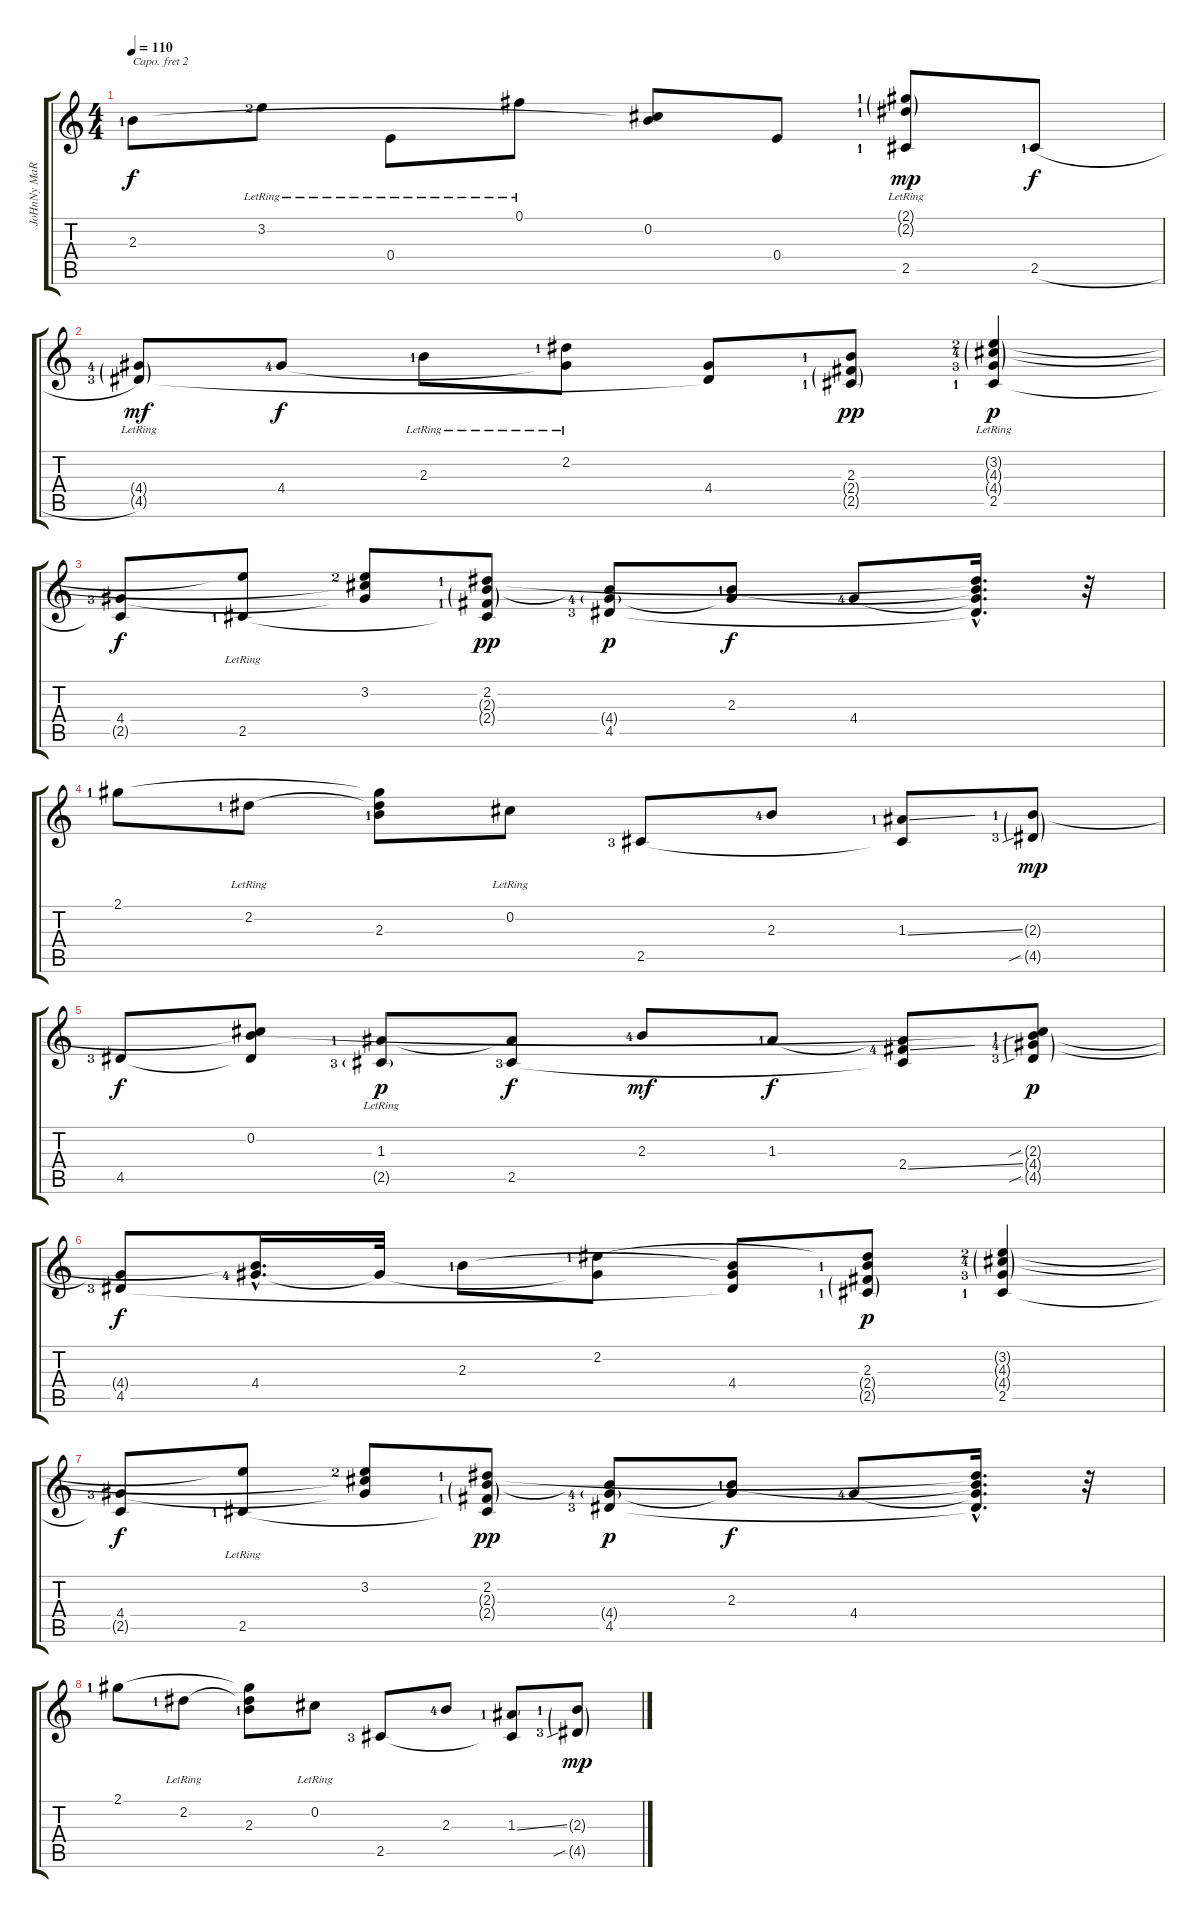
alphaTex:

\track ("JoHnNy MaRr" "JoHnNy MaR") {instrument electricguitarclean}
\staff {score tabs}
\capo 2
\tuning (E4 B3 G3 D3 A2 E2) {hide}
\ts (4 4)
\tempo 110
\clef g2
\ks c
2.3{lf 2}.8{dy f} 3.2{lr lf 3}.8 0.4{lr}.8 0.1{lr}.8 (0.2 2.3{t}).8 0.4.8 (2.1{g lr lf 2} 2.2{g lr lf 2} 2.5{lf 2}).8{dy mp} 2.5{h lf 2}.8{dy f} |
(4.4{g lr lf 5} 4.5{g lr lf 4}).8{dy mf} 4.4{lf 5}.8{dy f} 2.3{lr lf 2}.8 (2.2{lr lf 2} 4.4{t}).8 (4.4 4.5{t}).8 (2.3{lf 2} 2.4{g} 2.5{g lf 2}).8{dy pp} (3.2{g lr lf 3} 4.3{g lr lf 5} 4.4{g lf 4} 2.5{lr lf 2}).4{dy p} |
(4.4{lf 4} 2.5{t}).8{dy f} (3.2{t} 2.5{lr lf 2}).8 (3.2{lf 3} 4.3{t} 4.4{t}).8 (2.2{lf 2} 2.3{g} 2.4{g lf 2} 2.5{t}).8{dy pp} (2.3{t} 4.4{g lf 5} 4.5{lf 4}).8{dy p volume 14} (2.3{lf 2} 4.4{t}).8{dy f volume 15} 4.4{lf 5}.8{volume 14} (2.2{hac t} 2.3{hac t} 4.4{hac t} 4.5{hac t}).16{d} r.32 |
2.1{lf 2}.8{volume 16} 2.2{lr lf 2}.8{volume 15} (2.1{t} 2.2{t} 2.3{lf 2}).8 0.2{lr}.8 2.5{lf 4}.8 2.3{lf 5}.8 (1.3{ss lf 2} 2.5{t}).8 (2.3{g lf 2} 4.5{sib g lf 4}).8{dy mp volume 14} |
4.5{lf 4}.8{dy f volume 16} (0.2 2.3{t} 4.5{t}).8 (1.3{lr lf 2} 2.5{g lr lf 4}).8{dy p} (1.3{t} 2.5{lf 4}).8{dy f volume 16} 2.3{lf 5}.8{dy mf volume 16} 1.3{lf 2}.8{dy f} (1.3{t} 2.4{ss lf 5} 2.5{t}).8{volume 15} (0.2{t} 2.3{sib g lf 2} 4.4{g lf 5} 4.5{sib g lf 4}).8{dy p volume 14} |
(4.4{t} 4.5{lf 4}).8{dy f volume 16} (2.3{hac t} 4.4{hac lf 5}).16{d} 4.4{t}.32 2.3{lf 2}.8 (2.2{lf 2} 4.4{t}).8 (2.3{t} 4.4 4.5{t}).8 (2.2{t} 2.3{lf 2} 2.4{g} 2.5{g lf 2}).8{dy p} (3.2{g lf 3} 4.3{g lf 5} 4.4{g lf 4} 2.5{lf 2}).4 |
(4.4{lf 4} 2.5{t}).8{dy f} (3.2{t} 2.5{lr lf 2}).8 (3.2{lf 3} 4.3{t} 4.4{t}).8 (2.2{lf 2} 2.3{g} 2.4{g lf 2} 2.5{t}).8{dy pp} (2.3{t} 4.4{g lf 5} 4.5{lf 4}).8{dy p volume 14} (2.3{lf 2} 4.4{t}).8{dy f volume 15} 4.4{lf 5}.8{volume 14} (2.2{hac t} 2.3{hac t} 4.4{hac t} 4.5{hac t}).16{d} r.32 |
2.1{lf 2}.8{volume 16} 2.2{lr lf 2}.8{volume 15} (2.1{t} 2.2{t} 2.3{lf 2}).8 0.2{lr}.8 2.5{lf 4}.8 2.3{lf 5}.8 (1.3{ss lf 2} 2.5{t}).8 (2.3{g lf 2} 4.5{sib g lf 4}).8{dy mp volume 14}
